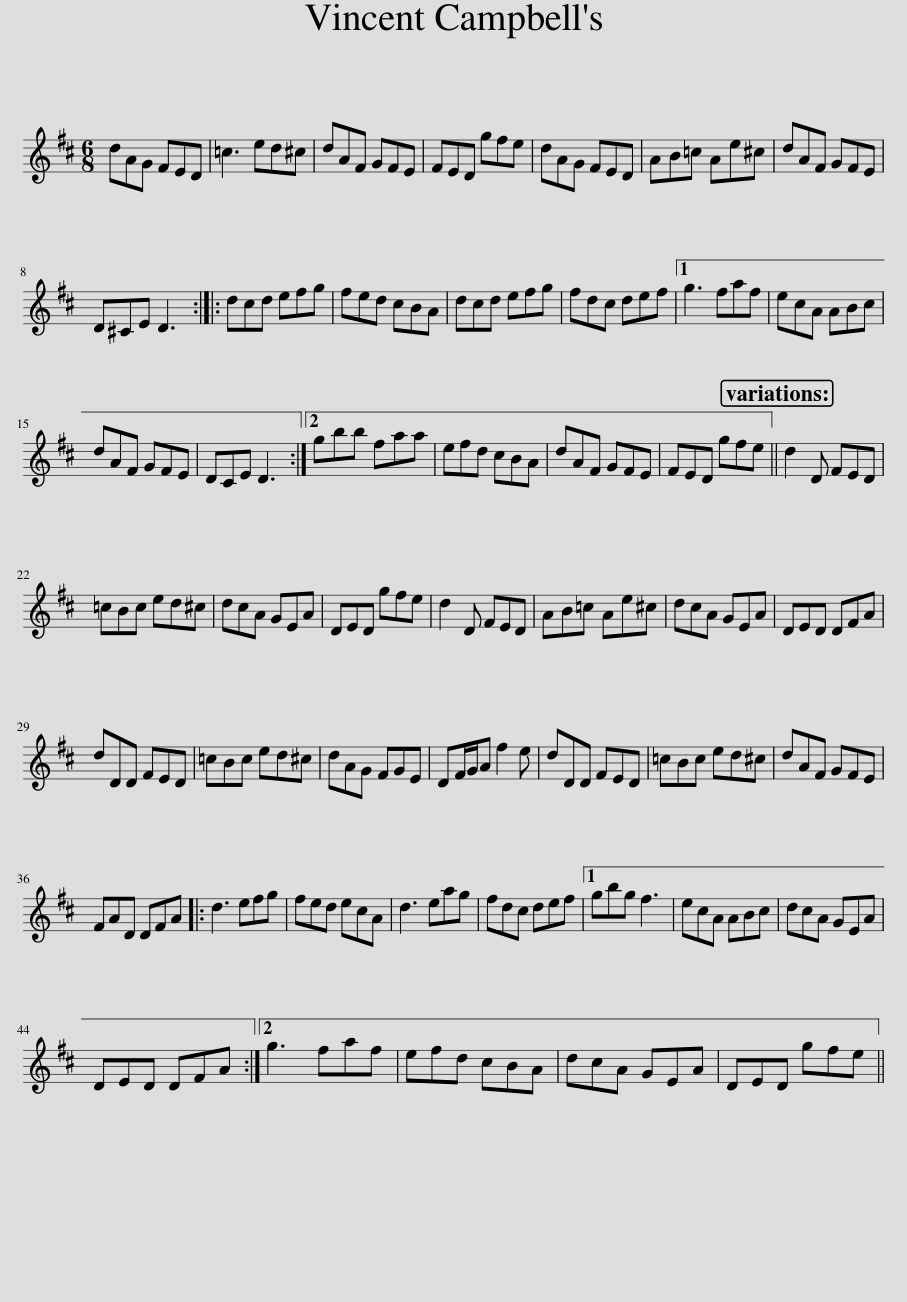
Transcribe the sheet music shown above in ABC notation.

X:1
L:1/8
M:6/8
I:linebreak $
K:D
V:1 treble
V:1
 dAG FED | =c3 ed^c | dAF GFE | FED gfe | dAG FED | %5
 AB=c Ae^c | dAF GFE |$ D^CE D3 :: dcd efg | fed cBA | %10
 dcd efg | fdc def |1 g3 faf | ecA ABc |$ dAF GFE | %15
 DCE D3 :|2 gbb faa | efd cBA | dAF GFE | FED gfe || %20
 d2 D FED |$ =cBc ed^c | dcA GEA | DED gfe | d2 D FED | %25
 AB=c Ae^c | dcA GEA | DED DFA |$ dDD FED | =cBc ed^c | %30
 dAG FGE | DF/G/A f2 e | dDD FED | =cBc ed^c | dAF GFE |$ %35
 FAD DFA |: d3 efg | fed ecA | d3 eag | fdc def |1 %40
 gbg f3 | ecA ABc | dcA GEA |$ DED DFA :|2 g3 faf | %45
 efd cBA | dcA GEA | DED gfe || %48
